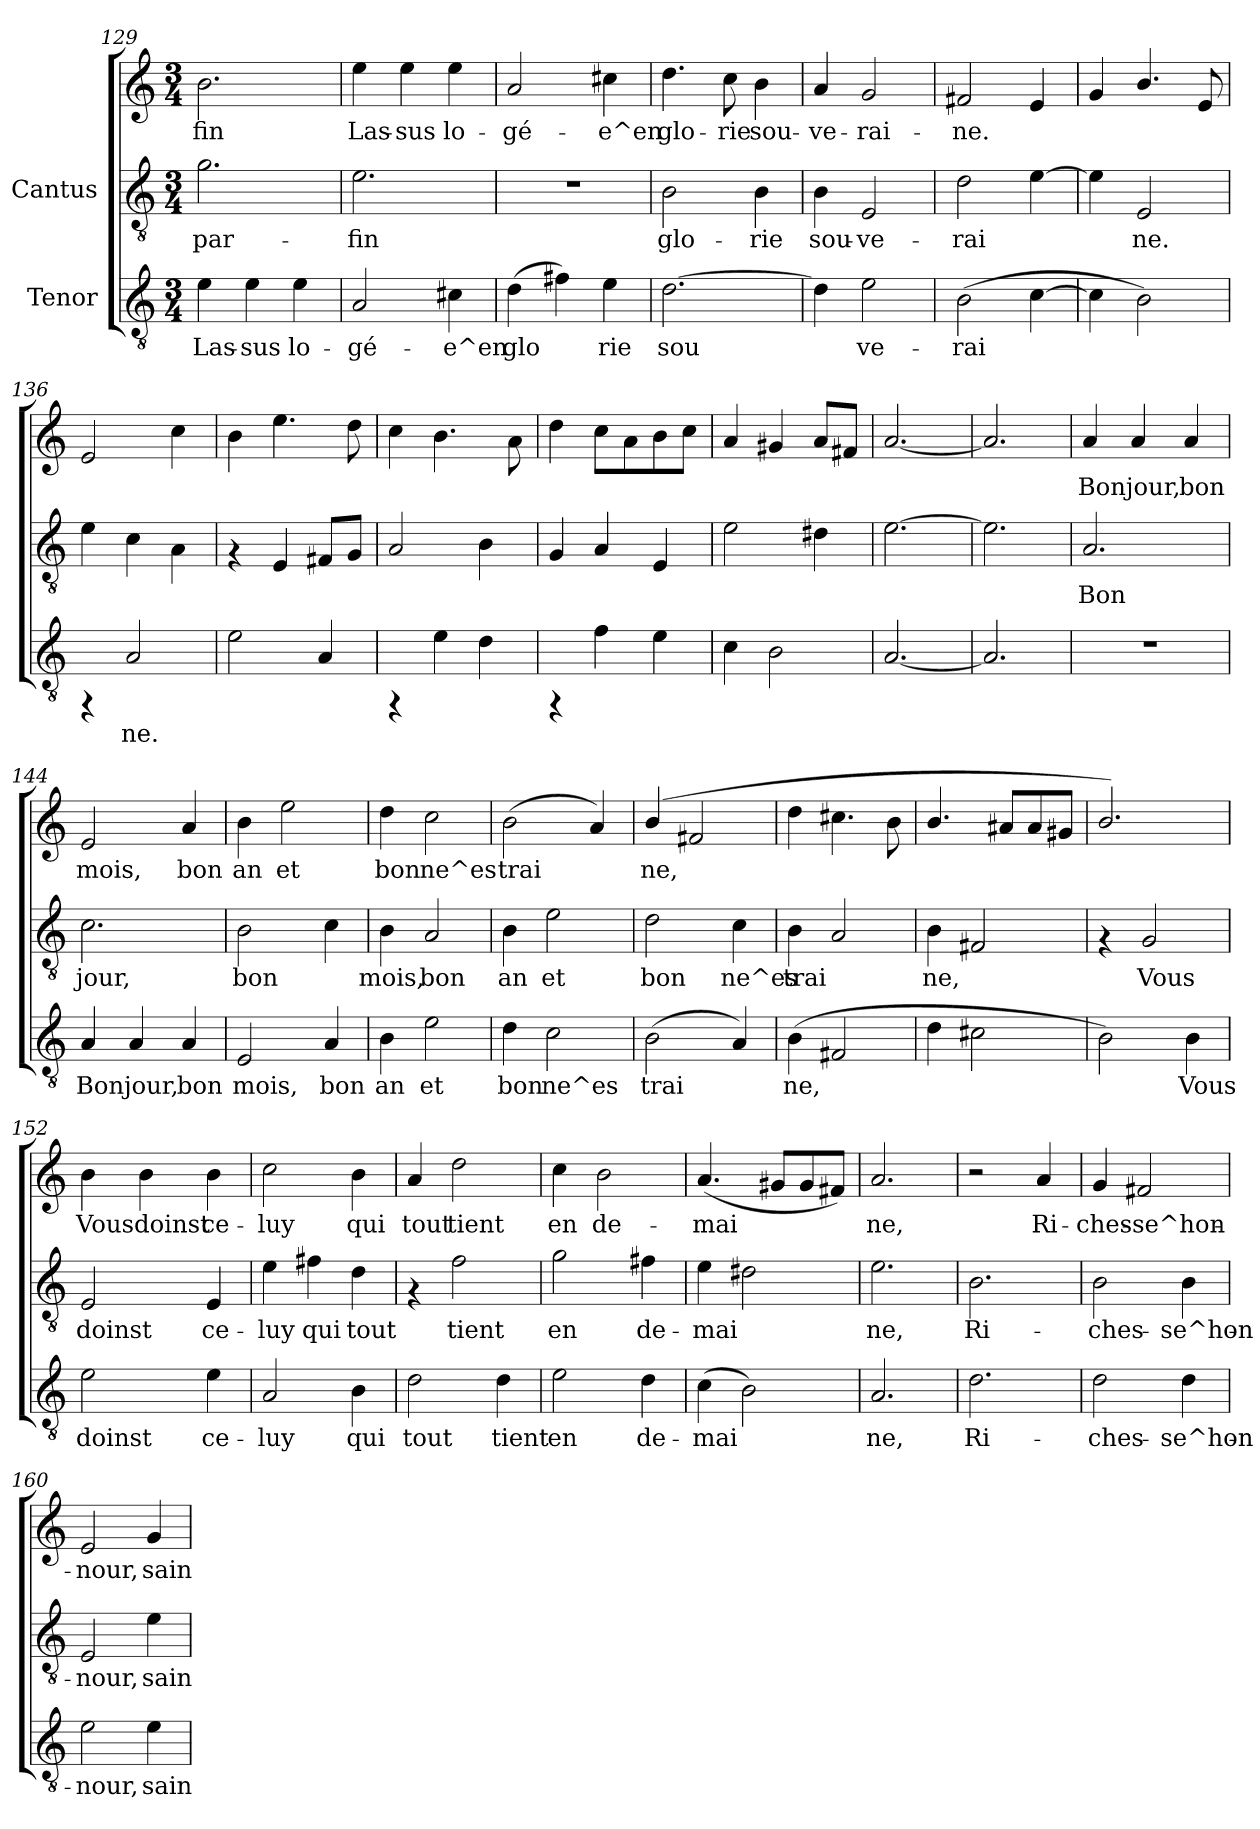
**kern	**text	**kern	**text	**kern	**text
*part2	*part2	*part1	*part1	*part1	*part1
*staff3	*staff3	*staff2	*staff2	*staff1	*staff1
*I"Tenor	*	*I"Cantus	*	*	*
*clefGv2	*	*clefGv2	*	*clefG2	*
*M3/4	*	*M3/4	*	*M3/4	*
=129	=129	=129	=129	=129	=129
!	!LO:LY:b:cj	!	!LO:LY:b:cj	!	!LO:LY:b
4e\	Las-	2.g\	par-	2.b\	fin
!	!LO:LY:b:cj	!	!	!	!
4e\	-sus	.	.	.	.
!	!LO:LY:b:cj	!	!	!	!
4e\	lo-	.	.	.	.
=130	=130	=130	=130	=130	=130
!	!LO:LY:b:cj	!	!LO:LY:b:cj	!	!LO:LY:b
2A/	-gé-	2.e\	-fin	4ee\	-Las-
!	!	!	!	!	!LO:LY:b
.	.	.	.	4ee\	-sus
!	!LO:LY:b:cj	!	!	!	!LO:LY:b
4c#X\	-e^en	.	.	4ee\	lo-
!!LO:LB:g=z
=131	=131	=131	=131	=131	=131
!	!LO:LY:b:cj	!	!	!	!LO:LY:b
(>4d\	glo-	2.r	.	2a/	gé-
!	!LO:LY:b:cj	!	!	!	!
4f#X\)	-	.	.	.	.
!	!LO:LY:b:cj	!	!	!	!LO:LY:b
4e\	rie	.	.	4cc#X\	-e^en
=132	=132	=132	=132	=132	=132
!	!LO:LY:b:cj	!	!LO:LY:b:cj	!	!LO:LY:b
[>2.d\	sou-	2B\	-glo-	4.dd\	glo-
!	!	!	!	!	!LO:LY:b
.	.	.	.	8cc\	-rie
!	!	!	!LO:LY:b:cj	!	!LO:LY:b
.	.	4B\	-rie	4b\	sou-
=133	=133	=133	=133	=133	=133
!	!LO:LY:b:cj	!	!LO:LY:b:cj	!	!LO:LY:b
4d\]	-	4B\	-sou-	4a/	ve-
!	!LO:LY:b:cj	!	!LO:LY:b:cj	!	!LO:LY:b
2e\	ve-	2E/	-ve-	2g/	-rai-
=134	=134	=134	=134	=134	=134
!	!LO:LY:b:cj	!	!LO:LY:b:cj	!	!LO:LY:b
(>2B\	-rai-	2d\	rai-	2f#X/	-ne.
!	!LO:LY:b:cj	!	!LO:LY:b:cj	!	!LO:LY:b
[>4c\	--	[>4e\	--	4e/	.
=135	=135	=135	=135	=135	=135
!	!	!	!LO:LY:b:cj	!	!
4c\]	.	4e\]	-	4g/	.
!	!	!	!LO:LY:b:cj	!	!
2B\)	.	2E/	ne.	4.b/	.
.	.	.	.	8e/	.
=136	=136	=136	=136	=136	=136
4rFF	.	4e\	.	2e/	.
!	!LO:LY:b:cj	!	!	!	!
2A/	-ne.	4c\	.	.	.
.	.	4A\	.	4cc\	.
=137	=137	=137	=137	=137	=137
2e\	.	4rF	.	4b\	.
.	.	4E/	.	4.ee\	.
4A/	.	8F#X/L	.	.	.
.	.	8G/J	.	8dd\	.
=138	=138	=138	=138	=138	=138
4rFF	.	2A/	.	4cc\	.
4e\	.	.	.	4.b\	.
4d\	.	4B\	.	.	.
.	.	.	.	8a\	.
!!LO:PB:g=z
=139	=139	=139	=139	=139	=139
4rFF	.	4G/	.	4dd\	.
4f\	.	4A/	.	8cc\L	.
.	.	.	.	8a\	.
4e\	.	4E/	.	8b\	.
.	.	.	.	8cc\J	.
=140	=140	=140	=140	=140	=140
4c\	.	2e\	.	4a/	.
2B\	.	.	.	4g#X/	.
.	.	4d#X\	.	8a/L	.
.	.	.	.	8f#X/J	.
=141	=141	=141	=141	=141	=141
[<2.A/	.	[>2.e\	.	[<2.a/	.
=142	=142	=142	=142	=142	=142
2.A/]	.	2.e\]	.	2.a/]	.
=143	=143	=143	=143	=143	=143
!	!	!	!LO:LY:b:cj	!	!LO:LY:b
2.r	.	2.A/	Bon	4a/	Bon
!	!	!	!	!	!LO:LY:b
.	.	.	.	4a/	jour,
!	!	!	!	!	!LO:LY:b
.	.	.	.	4a/	bon
=144	=144	=144	=144	=144	=144
!	!LO:LY:b:cj	!	!LO:LY:b:cj	!	!LO:LY:b
4A/	Bon	2.c\	jour,	2e/	mois,
!	!LO:LY:b:cj	!	!	!	!
4A/	jour,	.	.	.	.
!	!LO:LY:b:cj	!	!	!	!LO:LY:b
4A/	bon	.	.	4a/	bon
=145	=145	=145	=145	=145	=145
!	!LO:LY:b:cj	!	!LO:LY:b:cj	!	!LO:LY:b
2E/	mois,	2B\	bon	4b\	an
!	!	!	!	!	!LO:LY:b
.	.	.	.	2ee\	et
!	!LO:LY:b:cj	!	!LO:LY:b:cj	!	!
4A/	bon	4c\	.	.	.
=146	=146	=146	=146	=146	=146
!	!LO:LY:b:cj	!	!LO:LY:b:cj	!	!LO:LY:b
4B\	an	4B\	mois,	4dd\	bon
!	!LO:LY:b:cj	!	!LO:LY:b:cj	!	!LO:LY:b
2e\	et	2A/	bon	2cc\	ne^es
!!LO:LB:g=z
=147	=147	=147	=147	=147	=147
!	!LO:LY:b:cj	!	!LO:LY:b:cj	!	!LO:LY:b
4d\	bon	4B\	-an	(>2b\	trai-
!	!LO:LY:b:cj	!	!LO:LY:b:cj	!	!
2c\	ne^es	2e\	et	.	.
!	!	!	!	!	!LO:LY:b
.	.	.	.	4a/)	--
=148	=148	=148	=148	=148	=148
!	!LO:LY:b:cj	!	!LO:LY:b:cj	!	!LO:LY:b
(>2B\	trai-	2d\	bon	(<4b/	ne,
!	!	!	!	!	!LO:LY:b
.	.	.	.	2f#X/	.
!	!LO:LY:b:cj	!	!LO:LY:b:cj	!	!
4A/)	--	4c\	ne^es	.	.
=149	=149	=149	=149	=149	=149
!	!LO:LY:b:cj	!	!LO:LY:b:cj	!	!
(>4B\	-ne,	4B\	trai-	4dd\	.
!	!LO:LY:b:cj	!	!LO:LY:b:cj	!	!
2F#X/	.	2A/	--	4.cc#X\	.
.	.	.	.	8b\	.
=150	=150	=150	=150	=150	=150
!	!	!	!LO:LY:b:cj	!	!
4d\	.	4B\	-ne,	4.b/	.
!	!	!	!LO:LY:b:cj	!	!
2c#X\	.	2F#X/	.	.	.
.	.	.	.	8a#X/L	.
.	.	.	.	8a#/	.
.	.	.	.	8g#X/J	.
=151	=151	=151	=151	=151	=151
!	!LO:LY:b:cj	!	!	!	!
2B\)	.	4rF	.	2.b/)	.
!	!	!	!LO:LY:b:cj	!	!
.	.	2G/	Vous	.	.
!	!LO:LY:b:cj	!	!	!	!
4B\	Vous	.	.	.	.
=152	=152	=152	=152	=152	=152
!	!LO:LY:b:cj	!	!LO:LY:b:cj	!	!LO:LY:b
2e\	doinst	2E/	-doinst	4b\	Vous
!	!	!	!	!	!LO:LY:b
.	.	.	.	4b\	doinst
!	!LO:LY:b:cj	!	!LO:LY:b:cj	!	!LO:LY:b
4e\	ce-	4E/	ce-	4b\	ce-
=153	=153	=153	=153	=153	=153
!	!LO:LY:b:cj	!	!LO:LY:b:cj	!	!LO:LY:b
2A/	-luy	4e\	luy	2cc\	-luy
!	!	!	!LO:LY:b:cj	!	!
.	.	4f#X\	qui	.	.
!	!LO:LY:b:cj	!	!LO:LY:b:cj	!	!LO:LY:b
4B\	qui	4d\	tout	4b\	qui
!!LO:LB:g=z
=154	=154	=154	=154	=154	=154
!	!LO:LY:b:cj	!	!	!	!LO:LY:b
2d\	tout	4rF	.	4a/	tout
!	!	!	!LO:LY:b:cj	!	!LO:LY:b
.	.	2f\	tient	2dd\	tient
!	!LO:LY:b:cj	!	!	!	!
4d\	tient	.	.	.	.
=155	=155	=155	=155	=155	=155
!	!LO:LY:b:cj	!	!LO:LY:b:cj	!	!LO:LY:b
2e\	en	2g\	-en	4cc\	en
!	!	!	!	!	!LO:LY:b
.	.	.	.	2b\	de-
!	!LO:LY:b:cj	!	!LO:LY:b:cj	!	!
4d\	de-	4f#X\	de-	.	.
=156	=156	=156	=156	=156	=156
!	!LO:LY:b:cj	!	!LO:LY:b:cj	!	!LO:LY:b
(>4c\	-mai-	4e\	-mai-	(<4.a/	-mai-
!	!LO:LY:b:cj	!	!LO:LY:b:cj	!	!
2B\)	--	2d#X\	--	.	.
!	!	!	!	!	!LO:LY:b
.	.	.	.	8g#X/L	--
!	!	!	!	!	!LO:LY:b
.	.	.	.	8g#/	--
!	!	!	!	!	!LO:LY:b
.	.	.	.	8f#X/J)	--
=157	=157	=157	=157	=157	=157
!	!LO:LY:b:cj	!	!LO:LY:b:cj	!	!LO:LY:b
2.A/	-ne,	2.e\	ne,	2.a/	-ne,
=158	=158	=158	=158	=158	=158
!	!LO:LY:b:cj	!	!LO:LY:b:cj	!	!
2.d\	Ri-	2.B\	-Ri-	2r	.
!	!	!	!	!	!LO:LY:b
.	.	.	.	4a/	Ri-
=159	=159	=159	=159	=159	=159
!	!LO:LY:b:cj	!	!LO:LY:b:cj	!	!LO:LY:b
2d\	-ches-	2B\	-ches-	4g/	-ches-
!	!	!	!	!	!LO:LY:b
.	.	.	.	2f#X/	-se^hon-
!	!LO:LY:b:cj	!	!LO:LY:b:cj	!	!
4d\	-se^hon-	4B\	-se^hon-	.	.
=160	=160	=160	=160	=160	=160
!	!LO:LY:b:cj	!	!LO:LY:b:cj	!	!LO:LY:b
2e\	-nour,	2E/	-nour,	2e/	-nour,
!	!LO:LY:b:cj	!	!LO:LY:b:cj	!	!LO:LY:b
4e\	sain-	4e\	sain-	4g/	sain-
=	=	=	=	=	=
*-	*-	*-	*-	*-	*-
